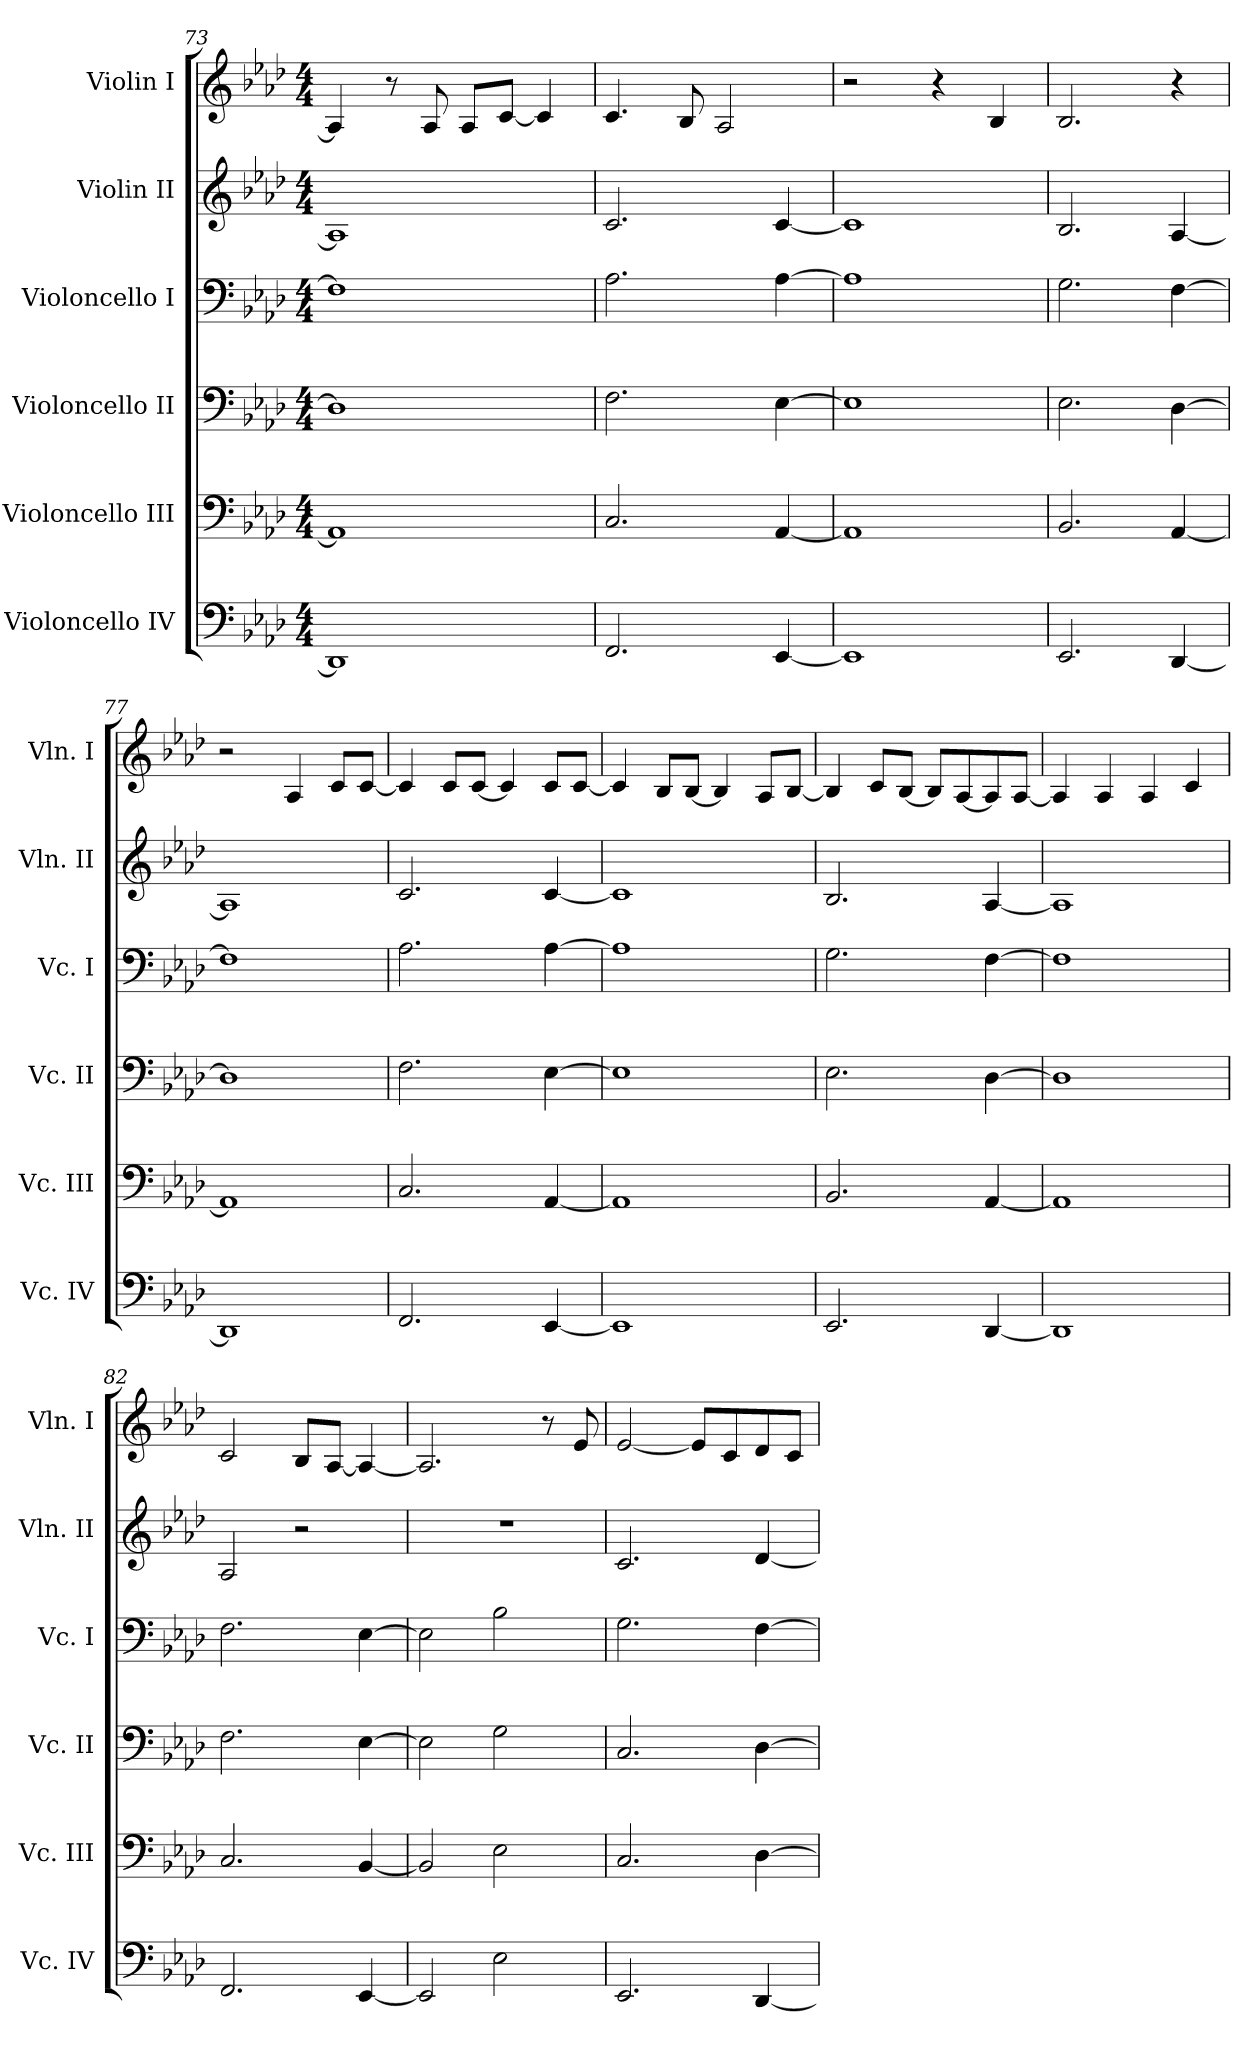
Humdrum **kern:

**kern	**kern	**kern	**kern	**kern	**kern
*part6	*part5	*part4	*part3	*part2	*part1
*staff6	*staff5	*staff4	*staff3	*staff2	*staff1
*I"Violoncello IV	*I"Violoncello III	*I"Violoncello II	*I"Violoncello I	*I"Violin II	*I"Violin I
*I'Vc. IV	*I'Vc. III	*I'Vc. II	*I'Vc. I	*I'Vln. II	*I'Vln. I
*clefF4	*clefF4	*clefF4	*clefF4	*clefG2	*clefG2
*k[b-e-a-d-]	*k[b-e-a-d-]	*k[b-e-a-d-]	*k[b-e-a-d-]	*k[b-e-a-d-]	*k[b-e-a-d-]
*A-:	*A-:	*A-:	*	*A-:	*A-:
*M4/4	*M4/4	*M4/4	*M4/4	*M4/4	*M4/4
=73	=73	=73	=73	=73	=73
1DD-]	1AA-]	1D-]	1F]	1A-]	4A-/]
.	.	.	.	.	8r
.	.	.	.	.	8A-/
.	.	.	.	.	8A-/L
.	.	.	.	.	[8c/J
.	.	.	.	.	4c/]
=74	=74	=74	=74	=74	=74
2.FF/	2.C/	2.F\	2.A-\	2.c/	4.c/
.	.	.	.	.	8B-/
.	.	.	.	.	2A-/
[4EE-/	[4AA-/	[4E-\	[4A-\	[4c/	.
=75	=75	=75	=75	=75	=75
1EE-]	1AA-]	1E-]	1A-]	1c]	2r
.	.	.	.	.	4r
.	.	.	.	.	4B-/
!!LO:PB:g=z
=76	=76	=76	=76	=76	=76
2.EE-/	2.BB-/	2.E-\	2.G\	2.B-/	2.B-/
[4DD-/	[4AA-/	[4D-\	[4F\	[4A-/	4r
=77	=77	=77	=77	=77	=77
1DD-]	1AA-]	1D-]	1F]	1A-]	2r
.	.	.	.	.	4A-/
.	.	.	.	.	8c/L
.	.	.	.	.	[8c/J
=78	=78	=78	=78	=78	=78
2.FF/	2.C/	2.F\	2.A-\	2.c/	4c/]
.	.	.	.	.	8c/L
.	.	.	.	.	[8c/J
.	.	.	.	.	4c/]
[4EE-/	[4AA-/	[4E-\	[4A-\	[4c/	8c/L
.	.	.	.	.	[8c/J
=79	=79	=79	=79	=79	=79
1EE-]	1AA-]	1E-]	1A-]	1c]	4c/]
.	.	.	.	.	8B-/L
.	.	.	.	.	[8B-/J
.	.	.	.	.	4B-/]
.	.	.	.	.	8A-/L
.	.	.	.	.	[8B-/J
=80	=80	=80	=80	=80	=80
2.EE-/	2.BB-/	2.E-\	2.G\	2.B-/	4B-/]
.	.	.	.	.	8c/L
.	.	.	.	.	[8B-/J
.	.	.	.	.	8B-/L]
.	.	.	.	.	[8A-/
[4DD-/	[4AA-/	[4D-\	[4F\	[4A-/	8A-/]
.	.	.	.	.	[8A-/J
!!LO:LB:g=z
=81	=81	=81	=81	=81	=81
1DD-]	1AA-]	1D-]	1F]	1A-]	4A-/]
.	.	.	.	.	4A-/
.	.	.	.	.	4A-/
.	.	.	.	.	4c/
=82	=82	=82	=82	=82	=82
2.FF/	2.C/	2.F\	2.F\	2A-/	2c/
.	.	.	.	2r	8B-/L
.	.	.	.	.	[8A-/J
[4EE-/	[4BB-/	[4E-\	[4E-\	.	4A-/_
=83	=83	=83	=83	=83	=83
2EE-/]	2BB-/]	2E-\]	2E-\]	1r	2.A-/]
2E-\	2E-\	2G\	2B-\	.	.
.	.	.	.	.	8r
.	.	.	.	.	8e-/
=84	=84	=84	=84	=84	=84
2.EE-/	2.C/	2.C/	2.G\	2.c/	[2e-/
.	.	.	.	.	8e-/L]
.	.	.	.	.	8c/
[4DD-/	[4D-\	[4D-\	[4F\	[4d-/	8d-/
.	.	.	.	.	8c/J
=	=	=	=	=	=
*-	*-	*-	*-	*-	*-
